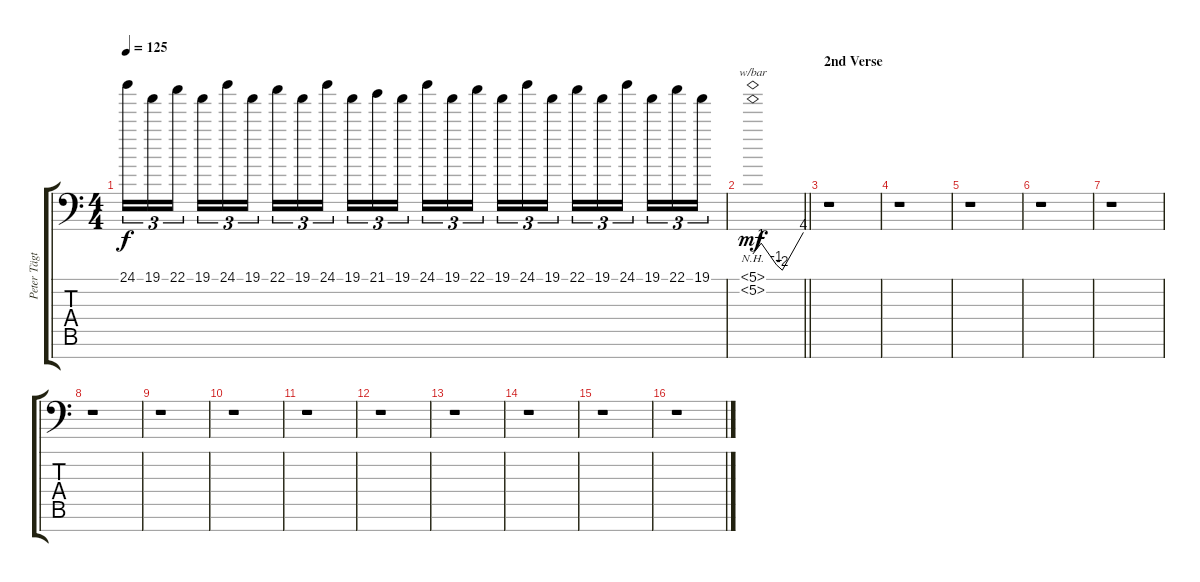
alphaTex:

\track ("Peter Tägtgren (Lead Guitar I)" "Peter Tägt") {instrument distortionguitar}
\staff {score tabs}
\tuning (D4 A3 F3 C3 G2 D2 A1) {hide}
\ts (4 4)
\tempo 125
\clef f4
\ks c
24.1.16{tu (3 2) dy f} 19.1.16{tu (3 2)} 22.1.16{tu (3 2) beam splitsecondary} 19.1.16{tu (3 2)} 24.1.16{tu (3 2)} 19.1.16{tu (3 2)} 22.1.16{tu (3 2)} 19.1.16{tu (3 2)} 24.1.16{tu (3 2) beam splitsecondary} 19.1.16{tu (3 2)} 21.1.16{tu (3 2)} 19.1.16{tu (3 2)} 24.1.16{tu (3 2)} 19.1.16{tu (3 2)} 22.1.16{tu (3 2) beam splitsecondary} 19.1.16{tu (3 2)} 24.1.16{tu (3 2)} 19.1.16{tu (3 2)} 22.1.16{tu (3 2)} 19.1.16{tu (3 2)} 24.1.16{tu (3 2) beam splitsecondary} 19.1.16{tu (3 2)} 22.1.16{tu (3 2)} 19.1.16{tu (3 2)} |
\barLineRight lightlight
(5.1{nh} 5.2{nh}).1{tbe (custom default 0 0 10 4 28 -4 35 -8 60 16) dy mf} |
\section ("" "2nd Verse")
r.1 |
r.1 |
r.1 |
r.1 |
r.1 |
r.1 |
r.1 |
r.1 |
r.1 |
r.1 |
r.1 |
r.1 |
r.1 |
r.1
